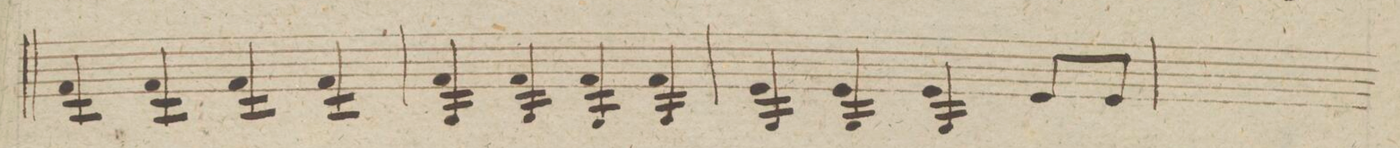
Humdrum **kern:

**kern	**dynam
*I"Violino 1mo	*
*clefG2	*
*k[]	*
*met(c|)	*
*M2/2	*
4f/ 4A/	.
4f/ 4A/	.
4f/ 4A/	.
4f/ 4A/	.
=195	=195
4f/ 4G/	.
4f/ 4G/	.
4f/ 4G/	.
4f/ 4G/	.
=196	=196
4e/ 4G/	.
4e/ 4G/	.
4e/ 4G/	.
*Xtremolo	*
8e/L	.
8e/J	.
=197	=197
*-	*-
